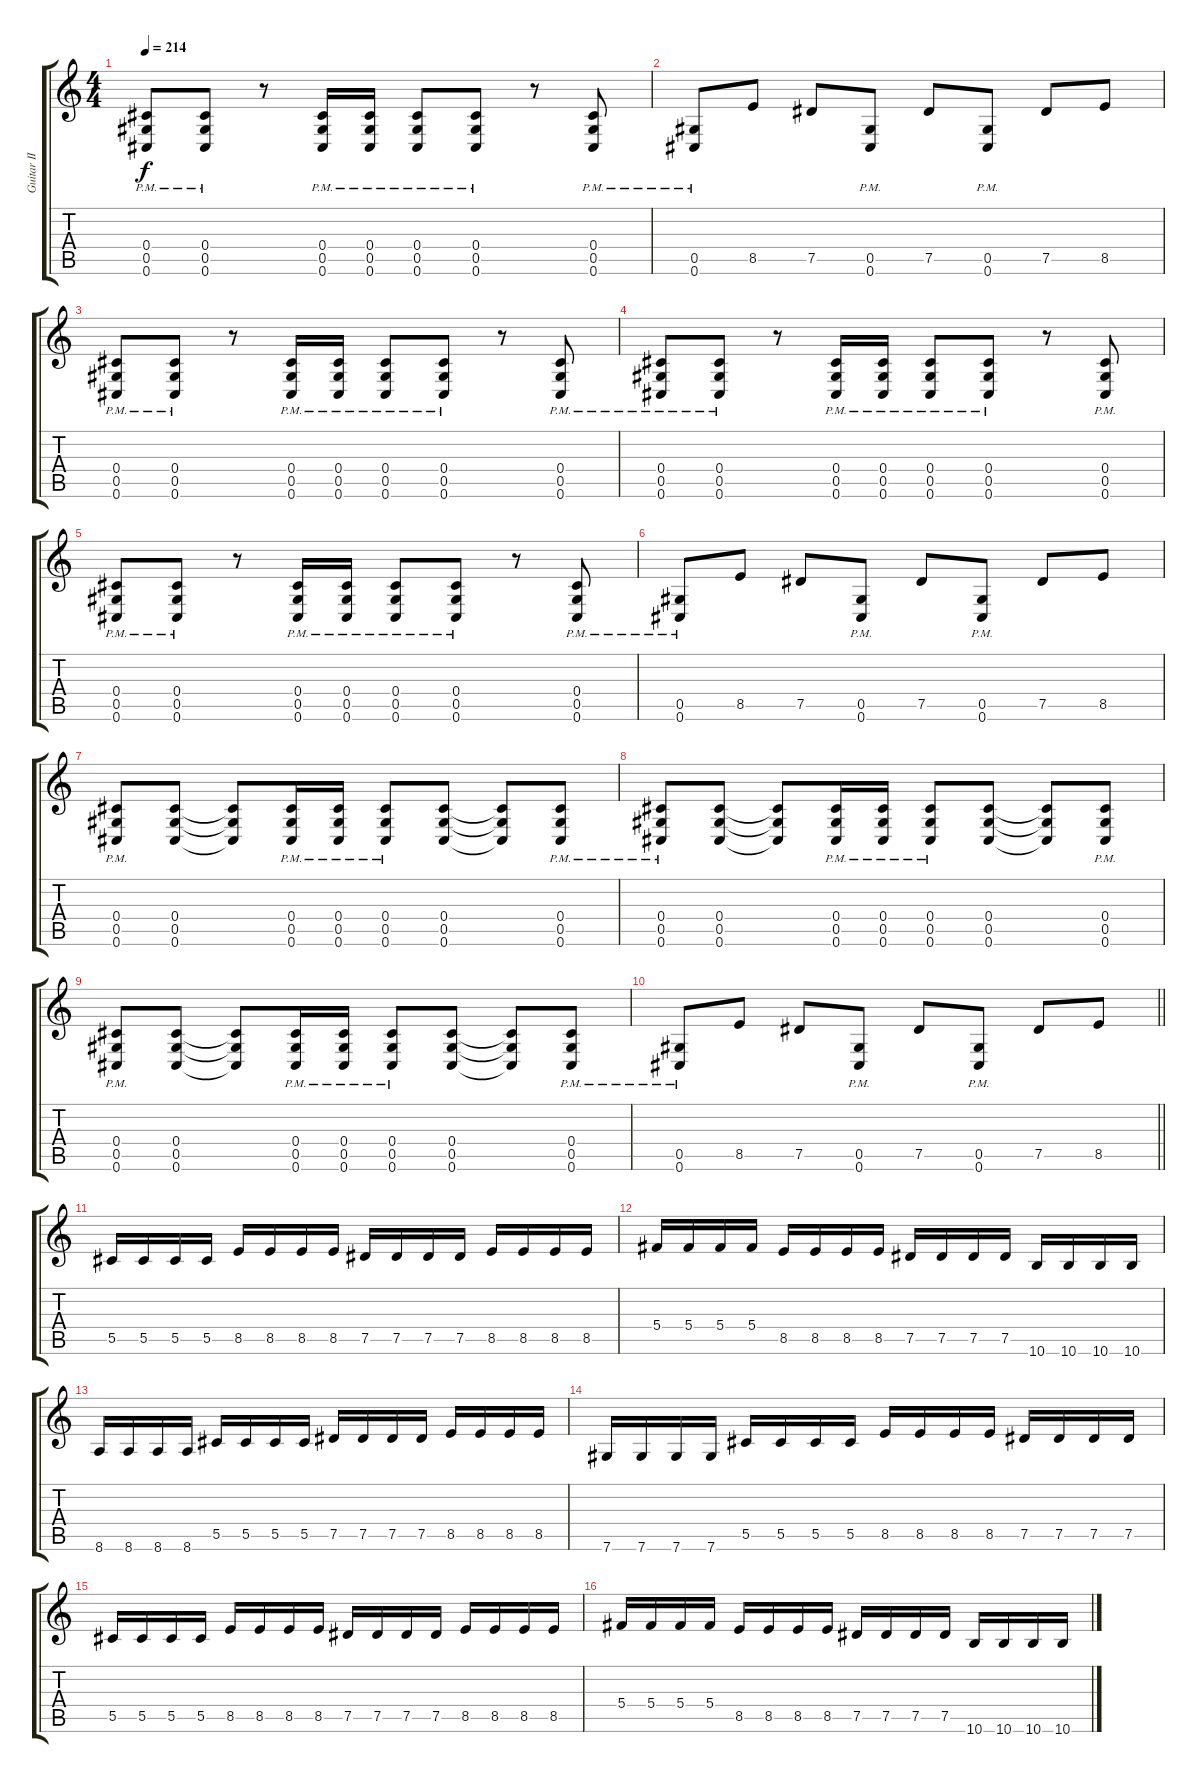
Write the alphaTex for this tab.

\track ("Guitar II" "Guitar II") {instrument distortionguitar}
\staff {score tabs}
\tuning (Eb4 Bb3 Gb3 Db3 Ab2 Db2) {hide}
\ts (4 4)
\tempo 214
\clef g2
\ks c
(0.4{pm} 0.5{pm} 0.6{pm}).8{dy f} (0.4{pm} 0.5{pm} 0.6{pm}).8 r.8 (0.4{pm} 0.5{pm} 0.6{pm}).16 (0.4{pm} 0.5{pm} 0.6{pm}).16 (0.4{pm} 0.5{pm} 0.6{pm}).8 (0.4{pm} 0.5{pm} 0.6{pm}).8 r.8 (0.4{pm} 0.5{pm} 0.6{pm}).8 |
(0.5{pm} 0.6{pm}).8 8.5.8 7.5.8 (0.5{pm} 0.6{pm}).8 7.5.8 (0.5{pm} 0.6{pm}).8 7.5.8 8.5.8 |
(0.4{pm} 0.5{pm} 0.6{pm}).8 (0.4{pm} 0.5{pm} 0.6{pm}).8 r.8 (0.4{pm} 0.5{pm} 0.6{pm}).16 (0.4{pm} 0.5{pm} 0.6{pm}).16 (0.4{pm} 0.5{pm} 0.6{pm}).8 (0.4{pm} 0.5{pm} 0.6{pm}).8 r.8 (0.4{pm} 0.5{pm} 0.6{pm}).8 |
(0.4{pm} 0.5{pm} 0.6{pm}).8 (0.4{pm} 0.5{pm} 0.6{pm}).8 r.8 (0.4{pm} 0.5{pm} 0.6{pm}).16 (0.4{pm} 0.5{pm} 0.6{pm}).16 (0.4{pm} 0.5{pm} 0.6{pm}).8 (0.4{pm} 0.5{pm} 0.6{pm}).8 r.8 (0.4{pm} 0.5{pm} 0.6{pm}).8 |
(0.4{pm} 0.5{pm} 0.6{pm}).8 (0.4{pm} 0.5{pm} 0.6{pm}).8 r.8 (0.4{pm} 0.5{pm} 0.6{pm}).16 (0.4{pm} 0.5{pm} 0.6{pm}).16 (0.4{pm} 0.5{pm} 0.6{pm}).8 (0.4{pm} 0.5{pm} 0.6{pm}).8 r.8 (0.4{pm} 0.5{pm} 0.6{pm}).8 |
(0.5{pm} 0.6{pm}).8 8.5.8 7.5.8 (0.5{pm} 0.6{pm}).8 7.5.8 (0.5{pm} 0.6{pm}).8 7.5.8 8.5.8 |
(0.4{pm} 0.5{pm} 0.6{pm}).8 (0.4 0.5 0.6).8 (0.4{t} 0.5{t} 0.6{t}).8 (0.4{pm} 0.5{pm} 0.6{pm}).16 (0.4{pm} 0.5{pm} 0.6{pm}).16 (0.4{pm} 0.5{pm} 0.6{pm}).8 (0.4 0.5 0.6).8 (0.4{t} 0.5{t} 0.6{t}).8 (0.4{pm} 0.5{pm} 0.6{pm}).8 |
(0.4{pm} 0.5{pm} 0.6{pm}).8 (0.4 0.5 0.6).8 (0.4{t} 0.5{t} 0.6{t}).8 (0.4{pm} 0.5{pm} 0.6{pm}).16 (0.4{pm} 0.5{pm} 0.6{pm}).16 (0.4{pm} 0.5{pm} 0.6{pm}).8 (0.4 0.5 0.6).8 (0.4{t} 0.5{t} 0.6{t}).8 (0.4{pm} 0.5{pm} 0.6{pm}).8 |
(0.4{pm} 0.5{pm} 0.6{pm}).8 (0.4 0.5 0.6).8 (0.4{t} 0.5{t} 0.6{t}).8 (0.4{pm} 0.5{pm} 0.6{pm}).16 (0.4{pm} 0.5{pm} 0.6{pm}).16 (0.4{pm} 0.5{pm} 0.6{pm}).8 (0.4 0.5 0.6).8 (0.4{t} 0.5{t} 0.6{t}).8 (0.4{pm} 0.5{pm} 0.6{pm}).8 |
\barLineRight lightlight
(0.5{pm} 0.6{pm}).8 8.5.8 7.5.8 (0.5{pm} 0.6{pm}).8 7.5.8 (0.5{pm} 0.6{pm}).8 7.5.8 8.5.8 |
\section ("" "")
5.5.16 5.5.16 5.5.16 5.5.16 8.5.16 8.5.16 8.5.16 8.5.16 7.5.16 7.5.16 7.5.16 7.5.16 8.5.16 8.5.16 8.5.16 8.5.16 |
5.4.16 5.4.16 5.4.16 5.4.16 8.5.16 8.5.16 8.5.16 8.5.16 7.5.16 7.5.16 7.5.16 7.5.16 10.6.16 10.6.16 10.6.16 10.6.16 |
8.6.16 8.6.16 8.6.16 8.6.16 5.5.16 5.5.16 5.5.16 5.5.16 7.5.16 7.5.16 7.5.16 7.5.16 8.5.16 8.5.16 8.5.16 8.5.16 |
7.6.16 7.6.16 7.6.16 7.6.16 5.5.16 5.5.16 5.5.16 5.5.16 8.5.16 8.5.16 8.5.16 8.5.16 7.5.16 7.5.16 7.5.16 7.5.16 |
5.5.16 5.5.16 5.5.16 5.5.16 8.5.16 8.5.16 8.5.16 8.5.16 7.5.16 7.5.16 7.5.16 7.5.16 8.5.16 8.5.16 8.5.16 8.5.16 |
5.4.16 5.4.16 5.4.16 5.4.16 8.5.16 8.5.16 8.5.16 8.5.16 7.5.16 7.5.16 7.5.16 7.5.16 10.6.16 10.6.16 10.6.16 10.6.16
